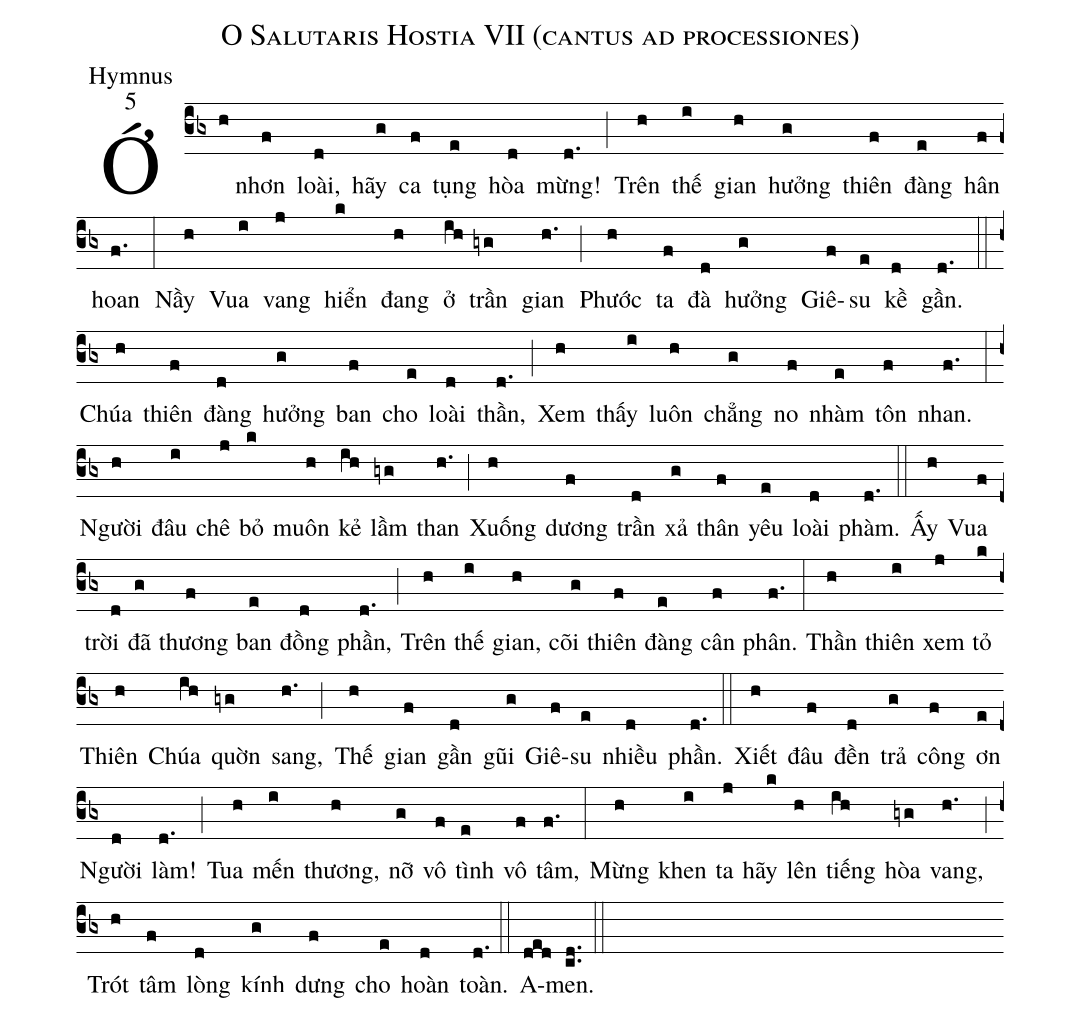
name:O Salutaris Hostia VII (cantus ad processiones);
office-part:Hymnus;
mode:5;
%%
(cb3)Ớ(h) nhơn(f) loài,(d) hãy(g) ca(f) tụng(e) hòa(d) mừng!(d.) (;)
Trên(h) thế(i) gian(h) hưởng(g) thiên(f) đàng(e) hân(f) hoan(f.) (:)
Nầy(h) Vua(i) vang(j) hiển(k) đang(h) ở(ih) trần(gyg) gian(h.) (;)
Phước(h) ta(f) đà(d) hưởng(g) Giê(f)su(e) kề(d) gần.(d.) (::)

Chúa(h) thiên(f) đàng(d) hưởng(g) ban(f) cho(e) loài(d) thần,(d.) (;)
Xem(h) thấy(i) luôn(h) chẳng(g) no(f) nhàm(e) tôn(f) nhan.(f.) (:)
Người(h) đâu(i) chê(j) bỏ(k) muôn(h) kẻ(ih) lầm(gyg) than(h.) (;)
Xuống(h) dương(f) trần(d) xả(g) thân(f) yêu(e) loài(d) phàm.(d.) (::)

Ấy(h) Vua(f) trời(d) đã(g) thương(f) ban(e) đồng(d) phần,(d.) (;)
Trên(h) thế(i) gian,(h) cõi(g) thiên(f) đàng(e) cân(f) phân.(f.) (:)
Thần(h) thiên(i) xem(j) tỏ(k) Thiên(h) Chúa(ih) quờn(gyg) sang,(h.) (;)
Thế(h) gian(f) gần(d) gũi(g) Giê(f)su(e) nhiều(d) phần.(d.) (::)

Xiết(h) đâu(f) đền(d) trả(g) công(f) ơn(e) Người(d) làm!(d.) (;)
Tua(h) mến(i) thương,(h) nỡ(g) vô(f) tình(e) vô(f) tâm,(f.) (:)
Mừng(h) khen(i) ta(j) hãy(k) lên(h) tiếng(ih) hòa(gyg) vang,(h.) (;)
Trót(h) tâm(f) lòng(d) kính(g) dưng(f) cho(e) hoàn(d) toàn.(d.) (::) A(ded)men.(cd..) (::)
